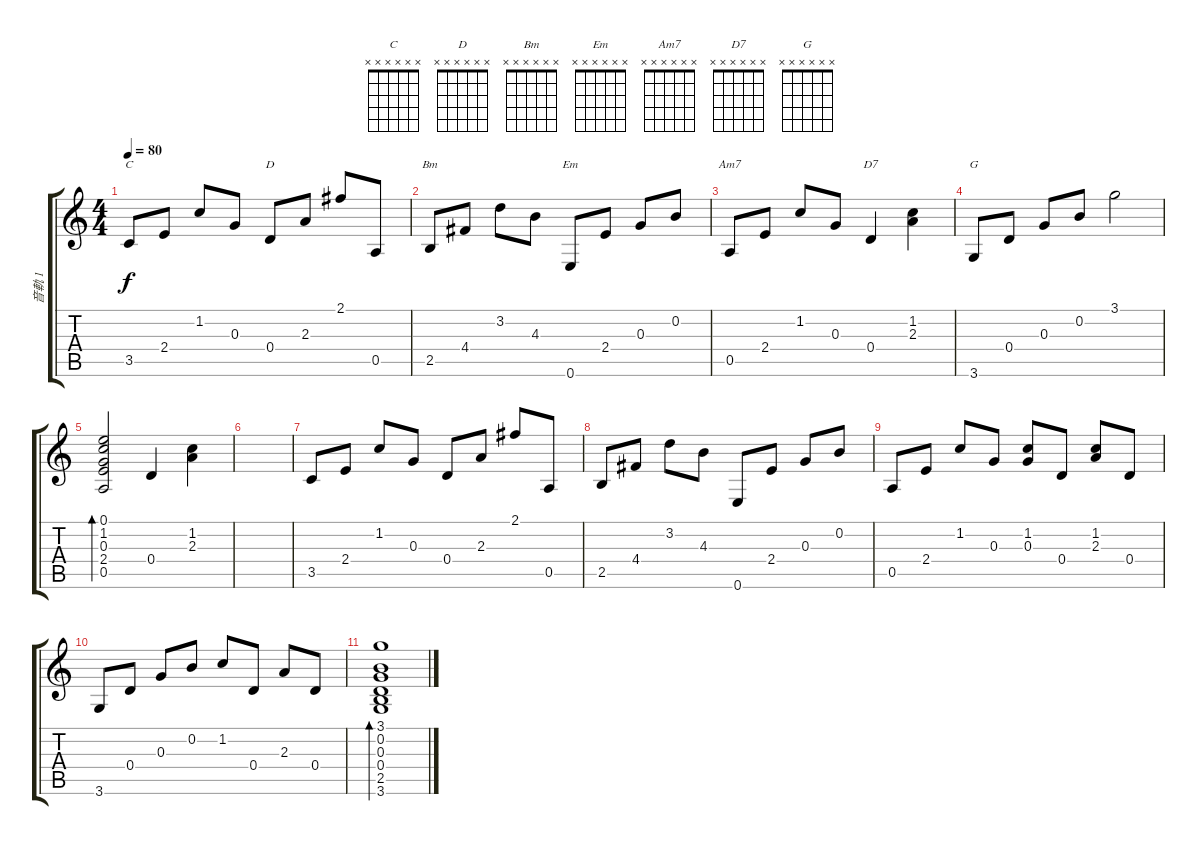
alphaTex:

\track ("音軌 1" "音軌 1") {instrument acousticguitarsteel}
\staff {score tabs}
\tuning (E4 B3 G3 D3 A2 E2) {hide}
\chord ("C" x x x x x x)
\chord ("D" x x x x x x)
\chord ("Bm" x x x x x x)
\chord ("Em" x x x x x x)
\chord ("Am7" x x x x x x)
\chord ("D7" x x x x x x)
\chord ("G" x x x x x x)
\ts (4 4)
\tempo 80
\clef g2
\ks c
3.5.8{ch "C" dy f} 2.4.8 1.2.8 0.3.8 0.4.8{ch "D"} 2.3.8 2.1.8 0.5.8 |
2.5.8{ch "Bm"} 4.4.8 3.2.8 4.3.8 0.6.8{ch "Em"} 2.4.8 0.3.8 0.2.8 |
0.5.8{ch "Am7"} 2.4.8 1.2.8 0.3.8 0.4.4{ch "D7"} (1.2 2.3).4 |
3.6.8{ch "G"} 0.4.8 0.3.8 0.2.8 3.1.2 |
(0.1 1.2 0.3 2.4 0.5).2{bd 480} 0.4.4 (1.2 2.3).4 |
|
3.5.8 2.4.8 1.2.8 0.3.8 0.4.8 2.3.8 2.1.8 0.5.8 |
2.5.8 4.4.8 3.2.8 4.3.8 0.6.8 2.4.8 0.3.8 0.2.8 |
0.5.8 2.4.8 1.2.8 0.3.8 (1.2 0.3).8 0.4.8 (1.2 2.3).8 0.4.8 |
3.6.8 0.4.8 0.3.8 0.2.8 1.2.8 0.4.8 2.3.8 0.4.8 |
(3.1 0.2 0.3 0.4 2.5 3.6).1{bd 480}
